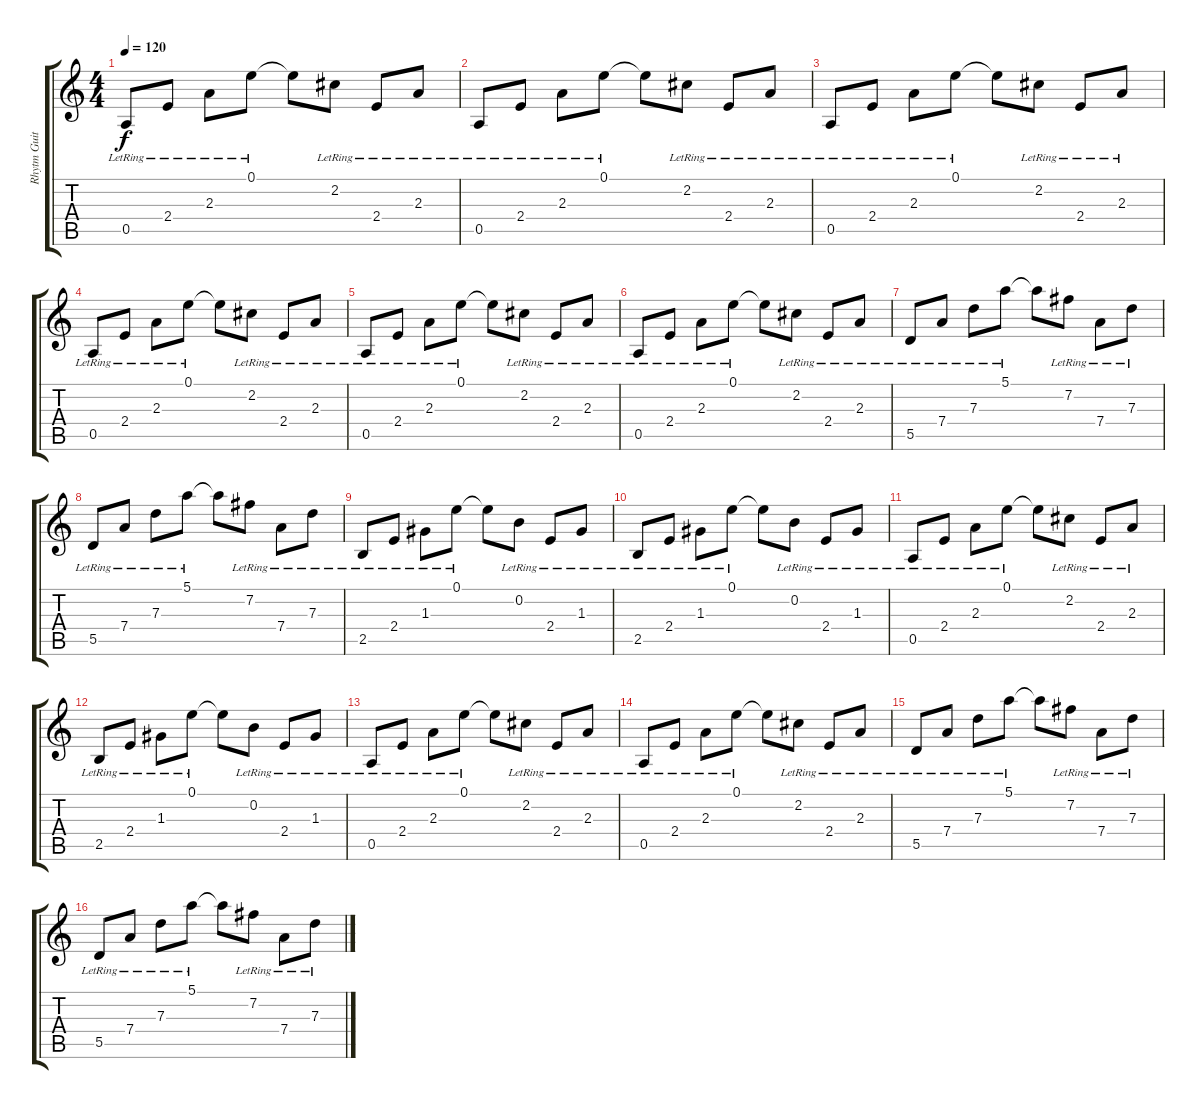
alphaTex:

\track ("Rhytm Guitar (12str)" "Rhytm Guit") {instrument acousticguitarsteel}
\staff {score tabs}
\tuning (E4 B3 G3 D3 A2 E2) {hide}
\ts (4 4)
\tempo 120
\clef g2
\ks c
0.5{lr}.8{dy f instrument acousticguitarsteel} 2.4{lr}.8 2.3{lr}.8 0.1{lr}.8 0.1{t}.8 2.2{lr}.8 2.4{lr}.8 2.3{lr}.8 |
0.5{lr}.8 2.4{lr}.8 2.3{lr}.8 0.1{lr}.8 0.1{t}.8 2.2{lr}.8 2.4{lr}.8 2.3{lr}.8 |
0.5{lr}.8 2.4{lr}.8 2.3{lr}.8 0.1{lr}.8 0.1{t}.8 2.2{lr}.8 2.4{lr}.8 2.3{lr}.8 |
0.5{lr}.8 2.4{lr}.8 2.3{lr}.8 0.1{lr}.8 0.1{t}.8 2.2{lr}.8 2.4{lr}.8 2.3{lr}.8 |
0.5{lr}.8 2.4{lr}.8 2.3{lr}.8 0.1{lr}.8 0.1{t}.8 2.2{lr}.8 2.4{lr}.8 2.3{lr}.8 |
0.5{lr}.8 2.4{lr}.8 2.3{lr}.8 0.1{lr}.8 0.1{t}.8 2.2{lr}.8 2.4{lr}.8 2.3{lr}.8 |
5.5{lr}.8 7.4{lr}.8 7.3{lr}.8 5.1{lr}.8 5.1{t}.8 7.2{lr}.8 7.4{lr}.8 7.3{lr}.8 |
5.5{lr}.8 7.4{lr}.8 7.3{lr}.8 5.1{lr}.8 5.1{t}.8 7.2{lr}.8 7.4{lr}.8 7.3{lr}.8 |
2.5{lr}.8 2.4{lr}.8 1.3{lr}.8 0.1{lr}.8 0.1{t}.8 0.2{lr}.8 2.4{lr}.8 1.3{lr}.8 |
2.5{lr}.8 2.4{lr}.8 1.3{lr}.8 0.1{lr}.8 0.1{t}.8 0.2{lr}.8 2.4{lr}.8 1.3{lr}.8 |
0.5{lr}.8 2.4{lr}.8 2.3{lr}.8 0.1{lr}.8 0.1{t}.8 2.2{lr}.8 2.4{lr}.8 2.3{lr}.8 |
2.5{lr}.8 2.4{lr}.8 1.3{lr}.8 0.1{lr}.8 0.1{t}.8 0.2{lr}.8 2.4{lr}.8 1.3{lr}.8 |
0.5{lr}.8 2.4{lr}.8 2.3{lr}.8 0.1{lr}.8 0.1{t}.8 2.2{lr}.8 2.4{lr}.8 2.3{lr}.8 |
0.5{lr}.8 2.4{lr}.8 2.3{lr}.8 0.1{lr}.8 0.1{t}.8 2.2{lr}.8 2.4{lr}.8 2.3{lr}.8 |
5.5{lr}.8 7.4{lr}.8 7.3{lr}.8 5.1{lr}.8 5.1{t}.8 7.2{lr}.8 7.4{lr}.8 7.3{lr}.8 |
5.5{lr}.8 7.4{lr}.8 7.3{lr}.8 5.1{lr}.8 5.1{t}.8 7.2{lr}.8 7.4{lr}.8 7.3{lr}.8
